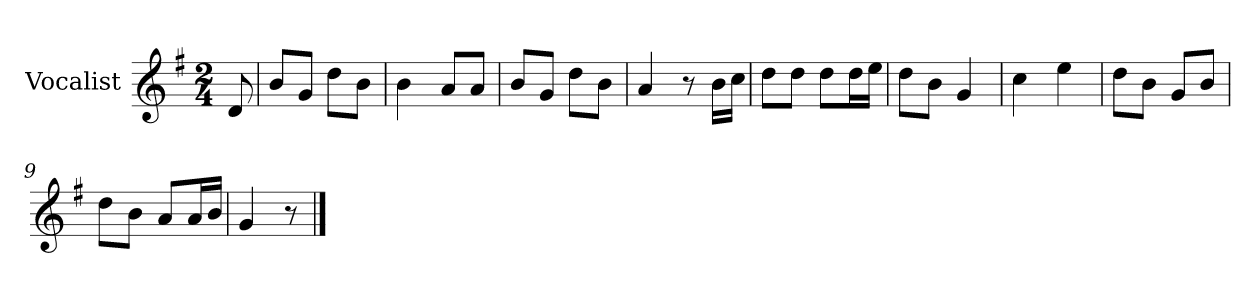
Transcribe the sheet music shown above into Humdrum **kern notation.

**kern
*part1
*staff1
*I"Vocalist
*k[f#]
*G:
*M2/4
=
8d
=1
8bL
8gJ
8ddL
8bJ
=2
4b
8aL
8aJ
=3
8bL
8gJ
8ddL
8bJ
=4
4a
8r
16bLL
16ccJJ
=5
8ddL
8ddJ
8ddL
16ddL
16eeJJ
=6
8ddL
8bJ
4g
=7
4cc
4ee
=8
8ddL
8bJ
8gL
8bJ
=9
8ddL
8bJ
8aL
16aL
16bJJ
=10
4g
8r
==
*-
